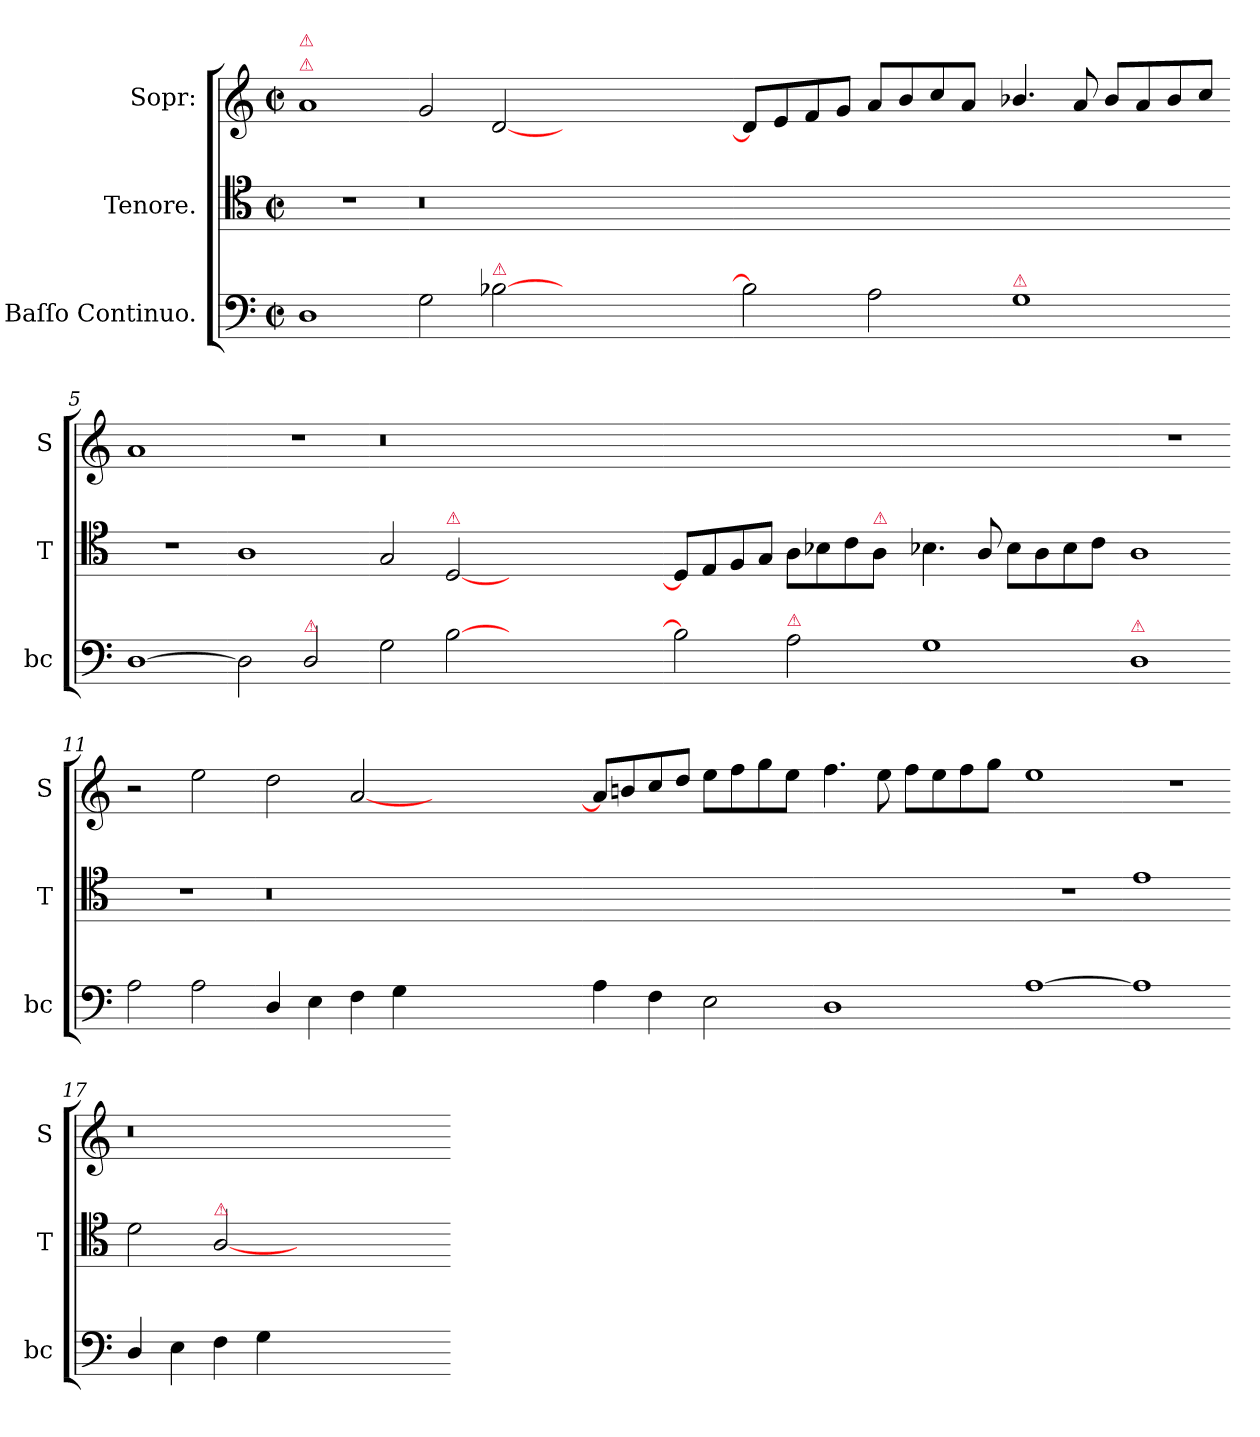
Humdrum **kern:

**kern	**kern	**kern
*part3	*part2	*part1
*staff3	*staff2	*staff1
*I"Baſſo Continuo.	*I"Tenore.	*I"Sopr:
*I'bc	*I'T	*I'S
*clefF4	*clefC4	*clefG2
*k[]	*k[]	*k[]
*M2/2	*M2/2	*M2/2
*met(c|)	*met(c|)	*met(c|)
=1	=1	=1
!	!	!LO:TX:a:color=crimson:t=⚠
!	!	!LO:TX:a:color=crimson:t=⚠
1D	1r	1a
=2-	=2-	=2-
2G\	0.r	2g/
!LO:TX:a:color=crimson:t=⚠	!	!
[2B-X	.	[2d/
0ryy	.	0ryy
=3-	=3-	=3-
2B-]	1ryy	8d/L]
.	.	8e/
.	.	8f/
.	.	8g/J
2A\	.	8a/L
.	.	8b/
.	.	8cc/
.	.	8a/J
=4-	=4-	=4-
!LO:TX:a:color=crimson:t=⚠	!	!
1G	1ryy	4.b-X/
.	.	8a/
.	.	8b-L
.	.	8a/
.	.	8b-/
.	.	8cc/J
=5-	=5-	=5-
[1D	1r	1a
=6-	=6-	=6-
2D]	1A	1r
!LO:TX:a:color=crimson:t=⚠	!	!
2D/	.	.
=7-	=7-	=7-
2G\	2G/	0.r
!	!LO:TX:a:color=crimson:t=⚠	!
[2B-	[2D/	.
0ryy	0ryy	.
=8-	=8-	=8-
2B-]	8D/L]	1ryy
.	8E/	.
.	8F/	.
.	8G/J	.
!LO:TX:a:color=crimson:t=⚠	!	!
2A\	8A\L	.
.	8B-X\	.
.	8c\	.
!	!LO:TX:a:color=crimson:t=⚠	!
.	8A\J	.
=9-	=9-	=9-
1G	4.B-X\	1ryy
.	8A/	.
.	8B-L	.
.	8A\	.
.	8B-\	.
.	8c\J	.
=10-	=10-	=10-
!LO:TX:a:color=crimson:t=⚠	!	!
1D	1A	1r
=11-	=11-	=11-
2A\	1r	2r
2A\	.	2ee\
=12-	=12-	=12-
4D/	0.r	2dd\
4E\	.	.
4F\	.	[2a/
4G\	.	.
0ryy	.	0ryy
=13-	=13-	=13-
4A\	1ryy	8a/L]
.	.	8bn/
4F\	.	8cc/
.	.	8dd/J
2E\	.	8ee\L
.	.	8ff\
.	.	8gg\
.	.	8ee\J
=14-	=14-	=14-
1D	1ryy	4.ff\
.	.	8ee\
.	.	8ff\L
.	.	8ee\
.	.	8ff\
.	.	8gg\J
=15-	=15-	=15-
[1A	1r	1ee
=16-	=16-	=16-
1A]	1e	1r
=17-	=17-	=17-
4D/	2d\	0.r
4E\	.	.
!	!LO:TX:a:color=crimson:t=⚠	!
4F\	[2A/	.
4G\	.	.
0ryy	0ryy	.
=-	=-	=-
*-	*-	*-
